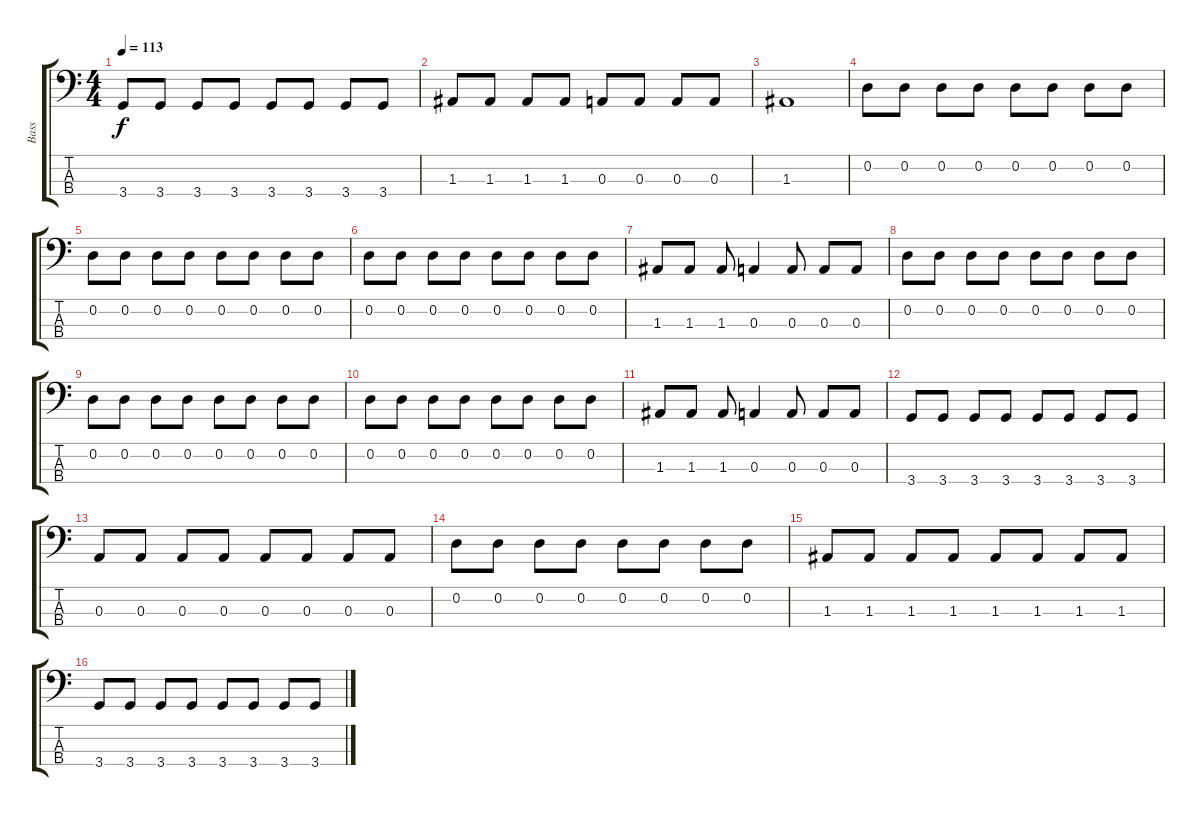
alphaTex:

\track ("Bass" "Bass") {instrument electricbassfinger}
\staff {score tabs}
\tuning (G2 D2 A1 E1) {hide}
\ts (4 4)
\tempo 113
\clef f4
\ks c
3.4.8{dy f} 3.4.8 3.4.8 3.4.8 3.4.8 3.4.8 3.4.8 3.4.8 |
1.3.8 1.3.8 1.3.8 1.3.8 0.3.8 0.3.8 0.3.8 0.3.8 |
1.3.1 |
0.2.8 0.2.8 0.2.8 0.2.8 0.2.8 0.2.8 0.2.8 0.2.8 |
0.2.8 0.2.8 0.2.8 0.2.8 0.2.8 0.2.8 0.2.8 0.2.8 |
0.2.8 0.2.8 0.2.8 0.2.8 0.2.8 0.2.8 0.2.8 0.2.8 |
1.3.8 1.3.8 1.3.8 0.3.4 0.3.8 0.3.8 0.3.8 |
0.2.8 0.2.8 0.2.8 0.2.8 0.2.8 0.2.8 0.2.8 0.2.8 |
0.2.8 0.2.8 0.2.8 0.2.8 0.2.8 0.2.8 0.2.8 0.2.8 |
0.2.8 0.2.8 0.2.8 0.2.8 0.2.8 0.2.8 0.2.8 0.2.8 |
1.3.8 1.3.8 1.3.8 0.3.4 0.3.8 0.3.8 0.3.8 |
3.4.8 3.4.8 3.4.8 3.4.8 3.4.8 3.4.8 3.4.8 3.4.8 |
0.3.8 0.3.8 0.3.8 0.3.8 0.3.8 0.3.8 0.3.8 0.3.8 |
0.2.8 0.2.8 0.2.8 0.2.8 0.2.8 0.2.8 0.2.8 0.2.8 |
1.3.8 1.3.8 1.3.8 1.3.8 1.3.8 1.3.8 1.3.8 1.3.8 |
3.4.8 3.4.8 3.4.8 3.4.8 3.4.8 3.4.8 3.4.8 3.4.8
